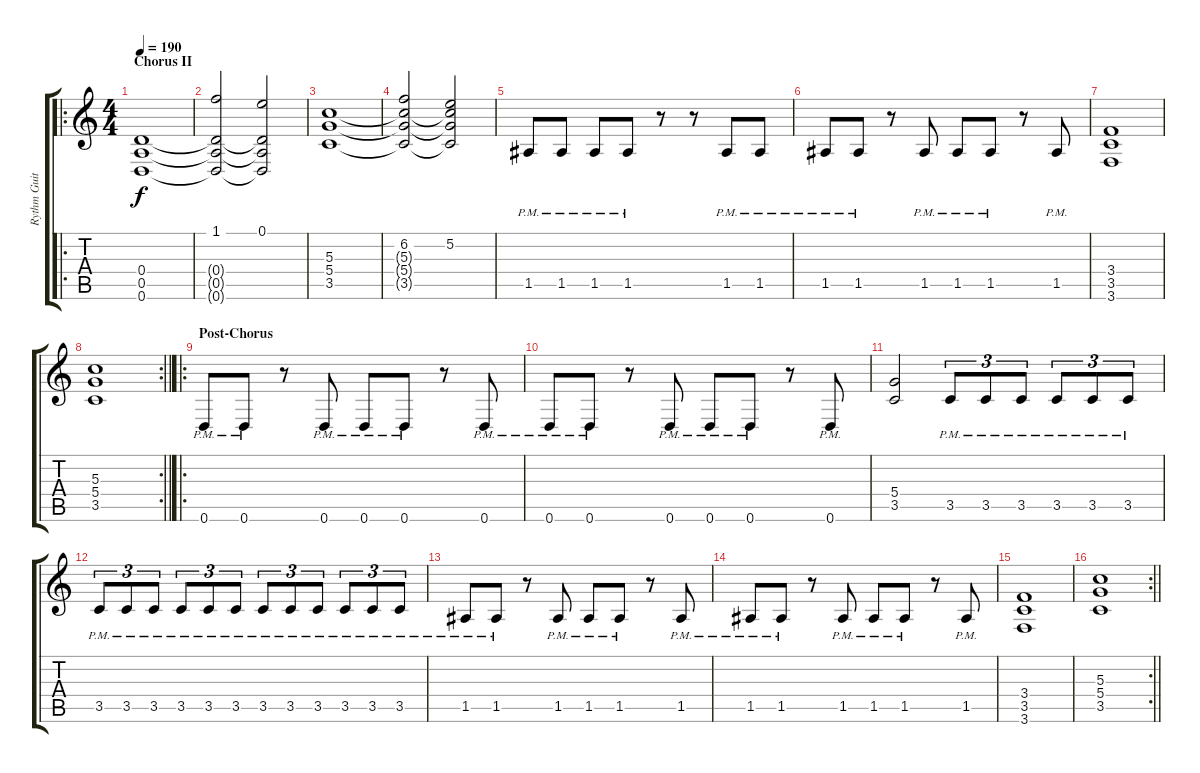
\track ("Rythm Guitar I" "Rythm Guit") {instrument distortionguitar}
\staff {score tabs}
\tuning (E4 B3 G3 D3 A2 D2) {hide}
\ro
\ts (4 4)
\section ("" "Chorus II")
\tempo 190
\clef g2
\ks c
(0.4 0.5 0.6).1{dy f} |
(1.1 0.4{t} 0.5{t} 0.6{t}).2 (0.1 0.4{t} 0.5{t} 0.6{t}).2 |
(5.3 5.4 3.5).1 |
(6.2 5.3{t} 5.4{t} 3.5{t}).2 (5.2 5.3{t} 5.4{t} 3.5{t}).2 |
1.5{pm}.8 1.5{pm}.8 1.5{pm}.8 1.5{pm}.8 r.8 r.8 1.5{pm}.8 1.5{pm}.8 |
1.5{pm}.8 1.5{pm}.8 r.8 1.5{pm}.8 1.5{pm}.8 1.5{pm}.8 r.8 1.5{pm}.8 |
(3.4 3.5 3.6).1 |
\rc 2
\barLineRight lightlight
(5.3 5.4 3.5).1 |
\ro
\section ("" "Post-Chorus")
0.6{pm}.8 0.6{pm}.8 r.8 0.6{pm}.8 0.6{pm}.8 0.6{pm}.8 r.8 0.6{pm}.8 |
0.6{pm}.8 0.6{pm}.8 r.8 0.6{pm}.8 0.6{pm}.8 0.6{pm}.8 r.8 0.6{pm}.8 |
(5.4 3.5).2 3.5{pm}.8{tu (3 2)} 3.5{pm}.8{tu (3 2)} 3.5{pm}.8{tu (3 2)} 3.5{pm}.8{tu (3 2)} 3.5{pm}.8{tu (3 2)} 3.5{pm}.8{tu (3 2)} |
3.5{pm}.8{tu (3 2)} 3.5{pm}.8{tu (3 2)} 3.5{pm}.8{tu (3 2)} 3.5{pm}.8{tu (3 2)} 3.5{pm}.8{tu (3 2)} 3.5{pm}.8{tu (3 2)} 3.5{pm}.8{tu (3 2)} 3.5{pm}.8{tu (3 2)} 3.5{pm}.8{tu (3 2)} 3.5{pm}.8{tu (3 2)} 3.5{pm}.8{tu (3 2)} 3.5{pm}.8{tu (3 2)} |
1.5{pm}.8 1.5{pm}.8 r.8 1.5{pm}.8 1.5{pm}.8 1.5{pm}.8 r.8 1.5{pm}.8 |
1.5{pm}.8 1.5{pm}.8 r.8 1.5{pm}.8 1.5{pm}.8 1.5{pm}.8 r.8 1.5{pm}.8 |
(3.4 3.5 3.6).1 |
\rc 2
\barLineRight lightlight
(5.3 5.4 3.5).1
